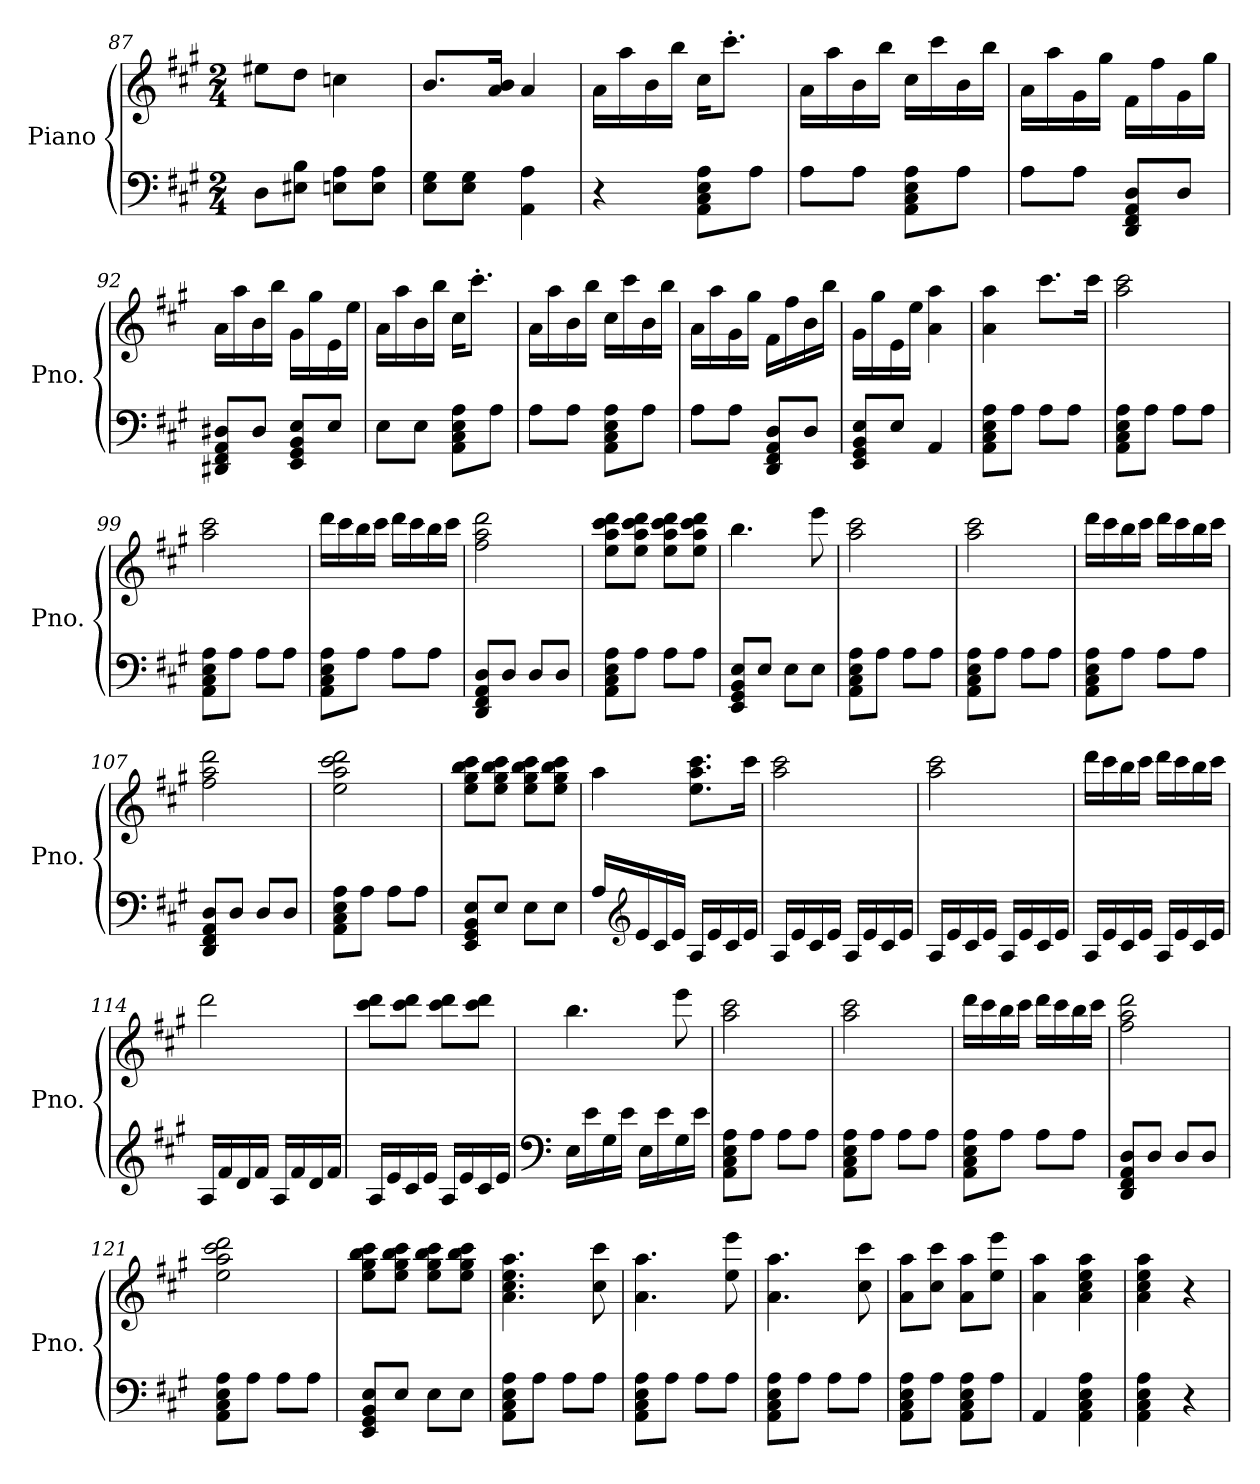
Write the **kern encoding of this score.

**kern	**kern
*part2	*part1
*staff2	*staff1
*I"Piano	*I"Piano
*I'Pno.	*I'Pno.
*clefF4	*clefG2
*k[f#c#g#]	*k[f#c#g#]
*M2/4	*M2/4
=87	=87
8D\L	8ee#X\L
8E#X\ 8B\J	8dd\J
8En\ 8A\L	4ccn\
8E\ 8A\J	.
=88	=88
8E\ 8G#\L	8.b/L
8E\ 8G#\J	.
.	16a/ 16b/Jk
4AA\ 4A\	4a/
=89	=89
4r	16a\LL
.	16aa\
.	16b\
.	16bb\JJ
8AA\ 8C#\ 8E\ 8A\L	16cc#\KL
.	8.ccc#'\J
8A\J	.
!!LO:PB:g=z
=90	=90
8A\L	16a\LL
.	16aa\
8A\J	16b\
.	16bb\JJ
8AA\ 8C#\ 8E\ 8A\L	16cc#\LL
.	16ccc#\
8A\J	16b\
.	16bb\JJ
=91	=91
8A\L	16a\LL
.	16aa\
8A\J	16g#\
.	16gg#\JJ
8DD/ 8FF#/ 8AA/ 8D/L	16f#\LL
.	16ff#\
8D/J	16g#\
.	16gg#\JJ
=92	=92
8DD#X/ 8FF#/ 8AA/ 8D#X/L	16a\LL
.	16aa\
8D#/J	16b\
.	16bb\JJ
8EE/ 8GG#/ 8BB/ 8E/L	16g#\LL
.	16gg#\
8E/J	16e\
.	16ee\JJ
=93	=93
8E\L	16a\LL
.	16aa\
8E\J	16b\
.	16bb\JJ
8AA\ 8C#\ 8E\ 8A\L	16cc#\KL
.	8.ccc#'\J
8A\J	.
=94	=94
8A\L	16a\LL
.	16aa\
8A\J	16b\
.	16bb\JJ
8AA\ 8C#\ 8E\ 8A\L	16cc#\LL
.	16ccc#\
8A\J	16b\
.	16bb\JJ
!!LO:LB:g=z
=95	=95
8A\L	16a\LL
.	16aa\
8A\J	16g#\
.	16gg#\JJ
8DD/ 8FF#/ 8AA/ 8D/L	16f#\LL
.	16ff#\
8D/J	16b\
.	16bb\JJ
=96	=96
8EE/ 8GG#/ 8BB/ 8E/L	16g#\LL
.	16gg#\
8E/J	16e\
.	16ee\JJ
4AA/	4a\ 4aa\
=97	=97
8AA\ 8C#\ 8E\ 8A\L	4a\ 4aa\
8A\J	.
8A\L	8.ccc#\L
8A\J	.
.	16ccc#\Jk
=98	=98
8AA\ 8C#\ 8E\ 8A\L	2aa\ 2ccc#\
8A\J	.
8A\L	.
8A\J	.
=99	=99
8AA\ 8C#\ 8E\ 8A\L	2aa\ 2ccc#\
8A\J	.
8A\L	.
8A\J	.
=100	=100
8AA\ 8C#\ 8E\ 8A\L	16ddd\LL
.	16ccc#\
8A\J	16bb\
.	16ccc#\JJ
8A\L	16ddd\LL
.	16ccc#\
8A\J	16bb\
.	16ccc#\JJ
!!LO:LB:g=z
=101	=101
8DD/ 8FF#/ 8AA/ 8D/L	2ff#\ 2aa\ 2ddd\
8D/J	.
8D/L	.
8D/J	.
=102	=102
8AA\ 8C#\ 8E\ 8A\L	8ee\ 8aa\ 8ccc#\ 8ddd\L
8A\J	8ee\ 8aa\ 8ccc#\ 8ddd\J
8A\L	8ee\ 8aa\ 8ccc#\ 8ddd\L
8A\J	8ee\ 8aa\ 8ccc#\ 8ddd\J
=103	=103
8EE/ 8GG#/ 8BB/ 8E/L	4.bb\
8E/J	.
8E\L	.
8E\J	8eee\
=104	=104
8AA\ 8C#\ 8E\ 8A\L	2aa\ 2ccc#\
8A\J	.
8A\L	.
8A\J	.
=105	=105
8AA\ 8C#\ 8E\ 8A\L	2aa\ 2ccc#\
8A\J	.
8A\L	.
8A\J	.
=106	=106
8AA\ 8C#\ 8E\ 8A\L	16ddd\LL
.	16ccc#\
8A\J	16bb\
.	16ccc#\JJ
8A\L	16ddd\LL
.	16ccc#\
8A\J	16bb\
.	16ccc#\JJ
!!LO:LB:g=z
=107	=107
8DD/ 8FF#/ 8AA/ 8D/L	2ff#\ 2aa\ 2ddd\
8D/J	.
8D/L	.
8D/J	.
=108	=108
8AA\ 8C#\ 8E\ 8A\L	2ee\ 2aa\ 2ccc#\ 2ddd\
8A\J	.
8A\L	.
8A\J	.
=109	=109
8EE/ 8GG#/ 8BB/ 8E/L	8ee\ 8gg#\ 8bb\ 8ccc#\L
8E/J	8ee\ 8gg#\ 8bb\ 8ccc#\J
8E\L	8ee\ 8gg#\ 8bb\ 8ccc#\L
8E\J	8ee\ 8gg#\ 8bb\ 8ccc#\J
=110	=110
16A/LL	4aa\
*clefG2	*
16e/	.
16c#/	.
16e/JJ	.
16A/LL	8.ee\ 8.aa\ 8.ccc#\L
16e/	.
16c#/	.
16e/JJ	16ccc#\Jk
=111	=111
16A/LL	2aa\ 2ccc#\
16e/	.
16c#/	.
16e/JJ	.
16A/LL	.
16e/	.
16c#/	.
16e/JJ	.
!!LO:LB:g=z
=112	=112
16A/LL	2aa\ 2ccc#\
16e/	.
16c#/	.
16e/JJ	.
16A/LL	.
16e/	.
16c#/	.
16e/JJ	.
=113	=113
16A/LL	16ddd\LL
16e/	16ccc#\
16c#/	16bb\
16e/JJ	16ccc#\JJ
16A/LL	16ddd\LL
16e/	16ccc#\
16c#/	16bb\
16e/JJ	16ccc#\JJ
=114	=114
16A/LL	2ddd\
16f#/	.
16d/	.
16f#/JJ	.
16A/LL	.
16f#/	.
16d/	.
16f#/JJ	.
=115	=115
16A/LL	8ccc#\ 8ddd\L
16e/	.
16c#/	8ccc#\ 8ddd\J
16e/JJ	.
16A/LL	8ccc#\ 8ddd\L
16e/	.
16c#/	8ccc#\ 8ddd\J
16e/JJ	.
!!LO:LB:g=z
=116	=116
*clefF4	*
16E\LL	4.bb\
16e\	.
16G#\	.
16e\JJ	.
16E\LL	.
16e\	.
16G#\	8eee\
16e\JJ	.
=117	=117
8AA\ 8C#\ 8E\ 8A\L	2aa\ 2ccc#\
8A\J	.
8A\L	.
8A\J	.
=118	=118
8AA\ 8C#\ 8E\ 8A\L	2aa\ 2ccc#\
8A\J	.
8A\L	.
8A\J	.
=119	=119
8AA\ 8C#\ 8E\ 8A\L	16ddd\LL
.	16ccc#\
8A\J	16bb\
.	16ccc#\JJ
8A\L	16ddd\LL
.	16ccc#\
8A\J	16bb\
.	16ccc#\JJ
=120	=120
8DD/ 8FF#/ 8AA/ 8D/L	2ff#\ 2aa\ 2ddd\
8D/J	.
8D/L	.
8D/J	.
=121	=121
8AA\ 8C#\ 8E\ 8A\L	2ee\ 2aa\ 2ccc#\ 2ddd\
8A\J	.
8A\L	.
8A\J	.
!!LO:PB:g=z
=122	=122
8EE/ 8GG#/ 8BB/ 8E/L	8ee\ 8gg#\ 8bb\ 8ccc#\L
8E/J	8ee\ 8gg#\ 8bb\ 8ccc#\J
8E\L	8ee\ 8gg#\ 8bb\ 8ccc#\L
8E\J	8ee\ 8gg#\ 8bb\ 8ccc#\J
=123	=123
8AA\ 8C#\ 8E\ 8A\L	4.a\ 4.cc#\ 4.ee\ 4.aa\
8A\J	.
8A\L	.
8A\J	8cc#\ 8ccc#\
=124	=124
8AA\ 8C#\ 8E\ 8A\L	4.a\ 4.aa\
8A\J	.
8A\L	.
8A\J	8ee\ 8eee\
=125	=125
8AA\ 8C#\ 8E\ 8A\L	4.a\ 4.aa\
8A\J	.
8A\L	.
8A\J	8cc#\ 8ccc#\
=126	=126
8AA\ 8C#\ 8E\ 8A\L	8a\ 8aa\L
8A\J	8cc#\ 8ccc#\J
8AA\ 8C#\ 8E\ 8A\L	8a\ 8aa\L
8A\J	8ee\ 8eee\J
=127	=127
4AA/	4a\ 4aa\
4AA\ 4C#\ 4E\ 4A\	4a\ 4cc#\ 4ee\ 4aa\
=128	=128
4AA\ 4C#\ 4E\ 4A\	4a\ 4cc#\ 4ee\ 4aa\
4r	4r
=	=
*-	*-
